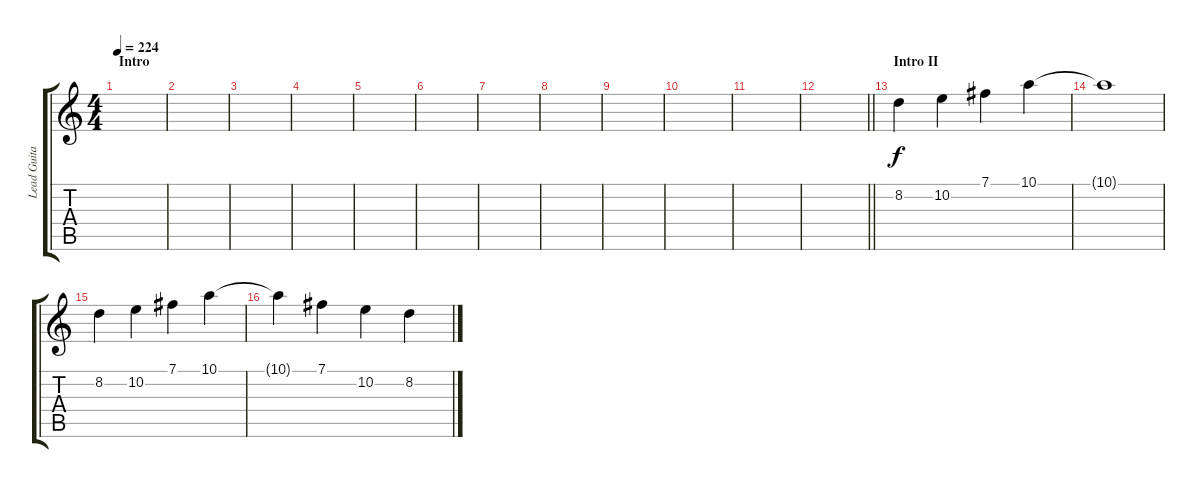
\track ("Lead Guitar II" "Lead Guita") {instrument distortionguitar}
\staff {score tabs}
\tuning (B3 Gb3 D3 A2 E2 B1) {hide}
\ts (4 4)
\section ("" "Intro")
\tempo 224
\clef g2
\ks c
|
|
|
|
|
|
|
|
|
|
|
\barLineRight lightlight
|
\section ("" "Intro II")
8.2.4 10.2.4 7.1.4 10.1.4 |
10.1{t}.1 |
8.2.4 10.2.4 7.1.4 10.1.4 |
10.1{t}.4 7.1.4 10.2.4 8.2.4
